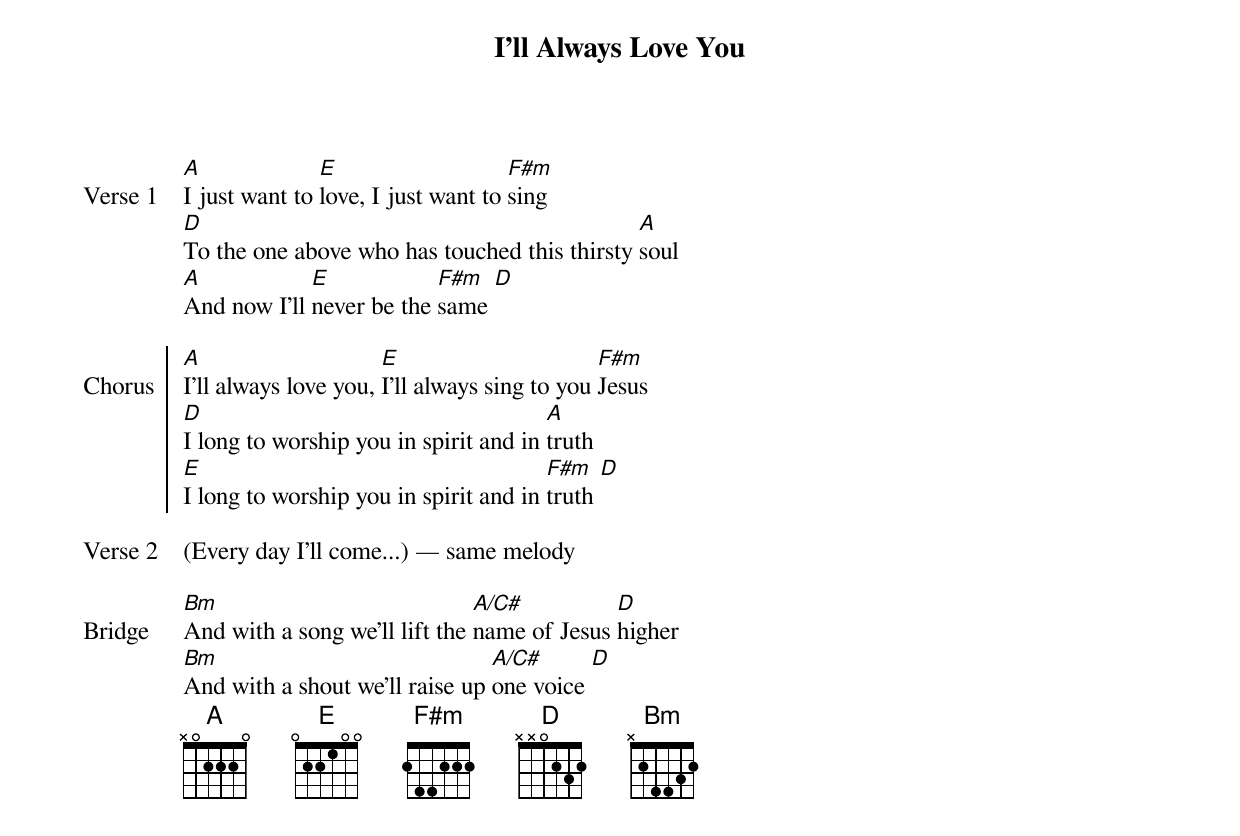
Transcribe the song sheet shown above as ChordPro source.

{title: I’ll Always Love You}
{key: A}
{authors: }
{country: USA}
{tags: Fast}
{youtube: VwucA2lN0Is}
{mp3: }
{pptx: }

{sov Verse 1}
[A]I just want to [E]love, I just want to [F#m]sing
[D]To the one above who has touched this thirsty [A]soul
[A]And now I'll [E]never be the [F#m]same [D]

{eov}
{soc Chorus}
[A]I’ll always love you, [E]I’ll always sing to you [F#m]Jesus
[D]I long to worship you in spirit and in [A]truth
[E]I long to worship you in spirit and in [F#m]truth [D]

{eoc}
{sov Verse 2}
(Every day I’ll come...) — same melody

{eov}
{sob Bridge}
[Bm]And with a song we’ll lift the [A/C#]name of Jesus [D]higher
[Bm]And with a shout we’ll raise up [A/C#]one voice [D]
{eob}
